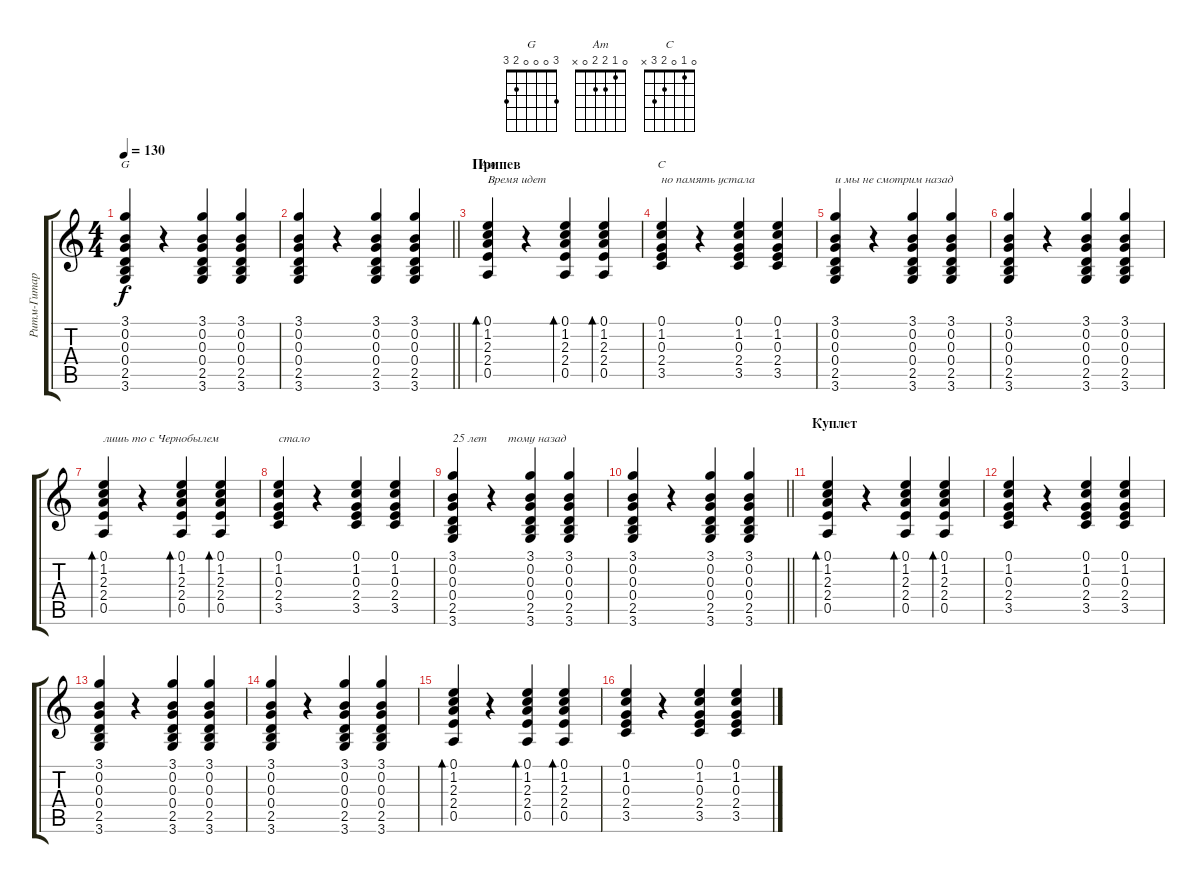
\track ("Ритм-Гитара" "Ритм-Гитар") {instrument acousticguitarnylon}
\staff {score tabs}
\tuning (E4 B3 G3 D3 A2 E2) {hide}
\chord ("G" 3 0 0 0 2 3)
\chord ("Am" 0 1 2 2 0 x)
\chord ("C" 0 1 0 2 3 x)
\ts (4 4)
\tempo 130
\clef g2
\ks c
(3.1 0.2 0.3 0.4 2.5 3.6).4{ch "G" dy f} r.4 (3.1 0.2 0.3 0.4 2.5 3.6).4 (3.1 0.2 0.3 0.4 2.5 3.6).4 |
\barLineRight lightlight
(3.1 0.2 0.3 0.4 2.5 3.6).4 r.4 (3.1 0.2 0.3 0.4 2.5 3.6).4 (3.1 0.2 0.3 0.4 2.5 3.6).4 |
\section ("" "Припев")
(0.1 1.2 2.3 2.4 0.5).4{bd 60 ch "Am" txt "Время идет"} r.4 (0.1 1.2 2.3 2.4 0.5).4{bd 60} (0.1 1.2 2.3 2.4 0.5).4{bd 60} |
(0.1 1.2 0.3 2.4 3.5).4{ch "C" txt "но память устала"} r.4 (0.1 1.2 0.3 2.4 3.5).4 (0.1 1.2 0.3 2.4 3.5).4 |
(3.1 0.2 0.3 0.4 2.5 3.6).4{txt "и мы не смотрим назад"} r.4 (3.1 0.2 0.3 0.4 2.5 3.6).4 (3.1 0.2 0.3 0.4 2.5 3.6).4 |
(3.1 0.2 0.3 0.4 2.5 3.6).4 r.4 (3.1 0.2 0.3 0.4 2.5 3.6).4 (3.1 0.2 0.3 0.4 2.5 3.6).4 |
(0.1 1.2 2.3 2.4 0.5).4{bd 60 txt "лишь то с Чернобылем "} r.4 (0.1 1.2 2.3 2.4 0.5).4{bd 60} (0.1 1.2 2.3 2.4 0.5).4{bd 60} |
(0.1 1.2 0.3 2.4 3.5).4{txt "стало"} r.4 (0.1 1.2 0.3 2.4 3.5).4 (0.1 1.2 0.3 2.4 3.5).4 |
(3.1 0.2 0.3 0.4 2.5 3.6).4{txt "25 лет       тому назад"} r.4 (3.1 0.2 0.3 0.4 2.5 3.6).4 (3.1 0.2 0.3 0.4 2.5 3.6).4 |
\barLineRight lightlight
(3.1 0.2 0.3 0.4 2.5 3.6).4 r.4 (3.1 0.2 0.3 0.4 2.5 3.6).4 (3.1 0.2 0.3 0.4 2.5 3.6).4 |
\section ("" "Куплет")
(0.1 1.2 2.3 2.4 0.5).4{bd 60} r.4 (0.1 1.2 2.3 2.4 0.5).4{bd 60} (0.1 1.2 2.3 2.4 0.5).4{bd 60} |
(0.1 1.2 0.3 2.4 3.5).4 r.4 (0.1 1.2 0.3 2.4 3.5).4 (0.1 1.2 0.3 2.4 3.5).4 |
(3.1 0.2 0.3 0.4 2.5 3.6).4 r.4 (3.1 0.2 0.3 0.4 2.5 3.6).4 (3.1 0.2 0.3 0.4 2.5 3.6).4 |
(3.1 0.2 0.3 0.4 2.5 3.6).4 r.4 (3.1 0.2 0.3 0.4 2.5 3.6).4 (3.1 0.2 0.3 0.4 2.5 3.6).4 |
(0.1 1.2 2.3 2.4 0.5).4{bd 60} r.4 (0.1 1.2 2.3 2.4 0.5).4{bd 60} (0.1 1.2 2.3 2.4 0.5).4{bd 60} |
(0.1 1.2 0.3 2.4 3.5).4 r.4 (0.1 1.2 0.3 2.4 3.5).4 (0.1 1.2 0.3 2.4 3.5).4
